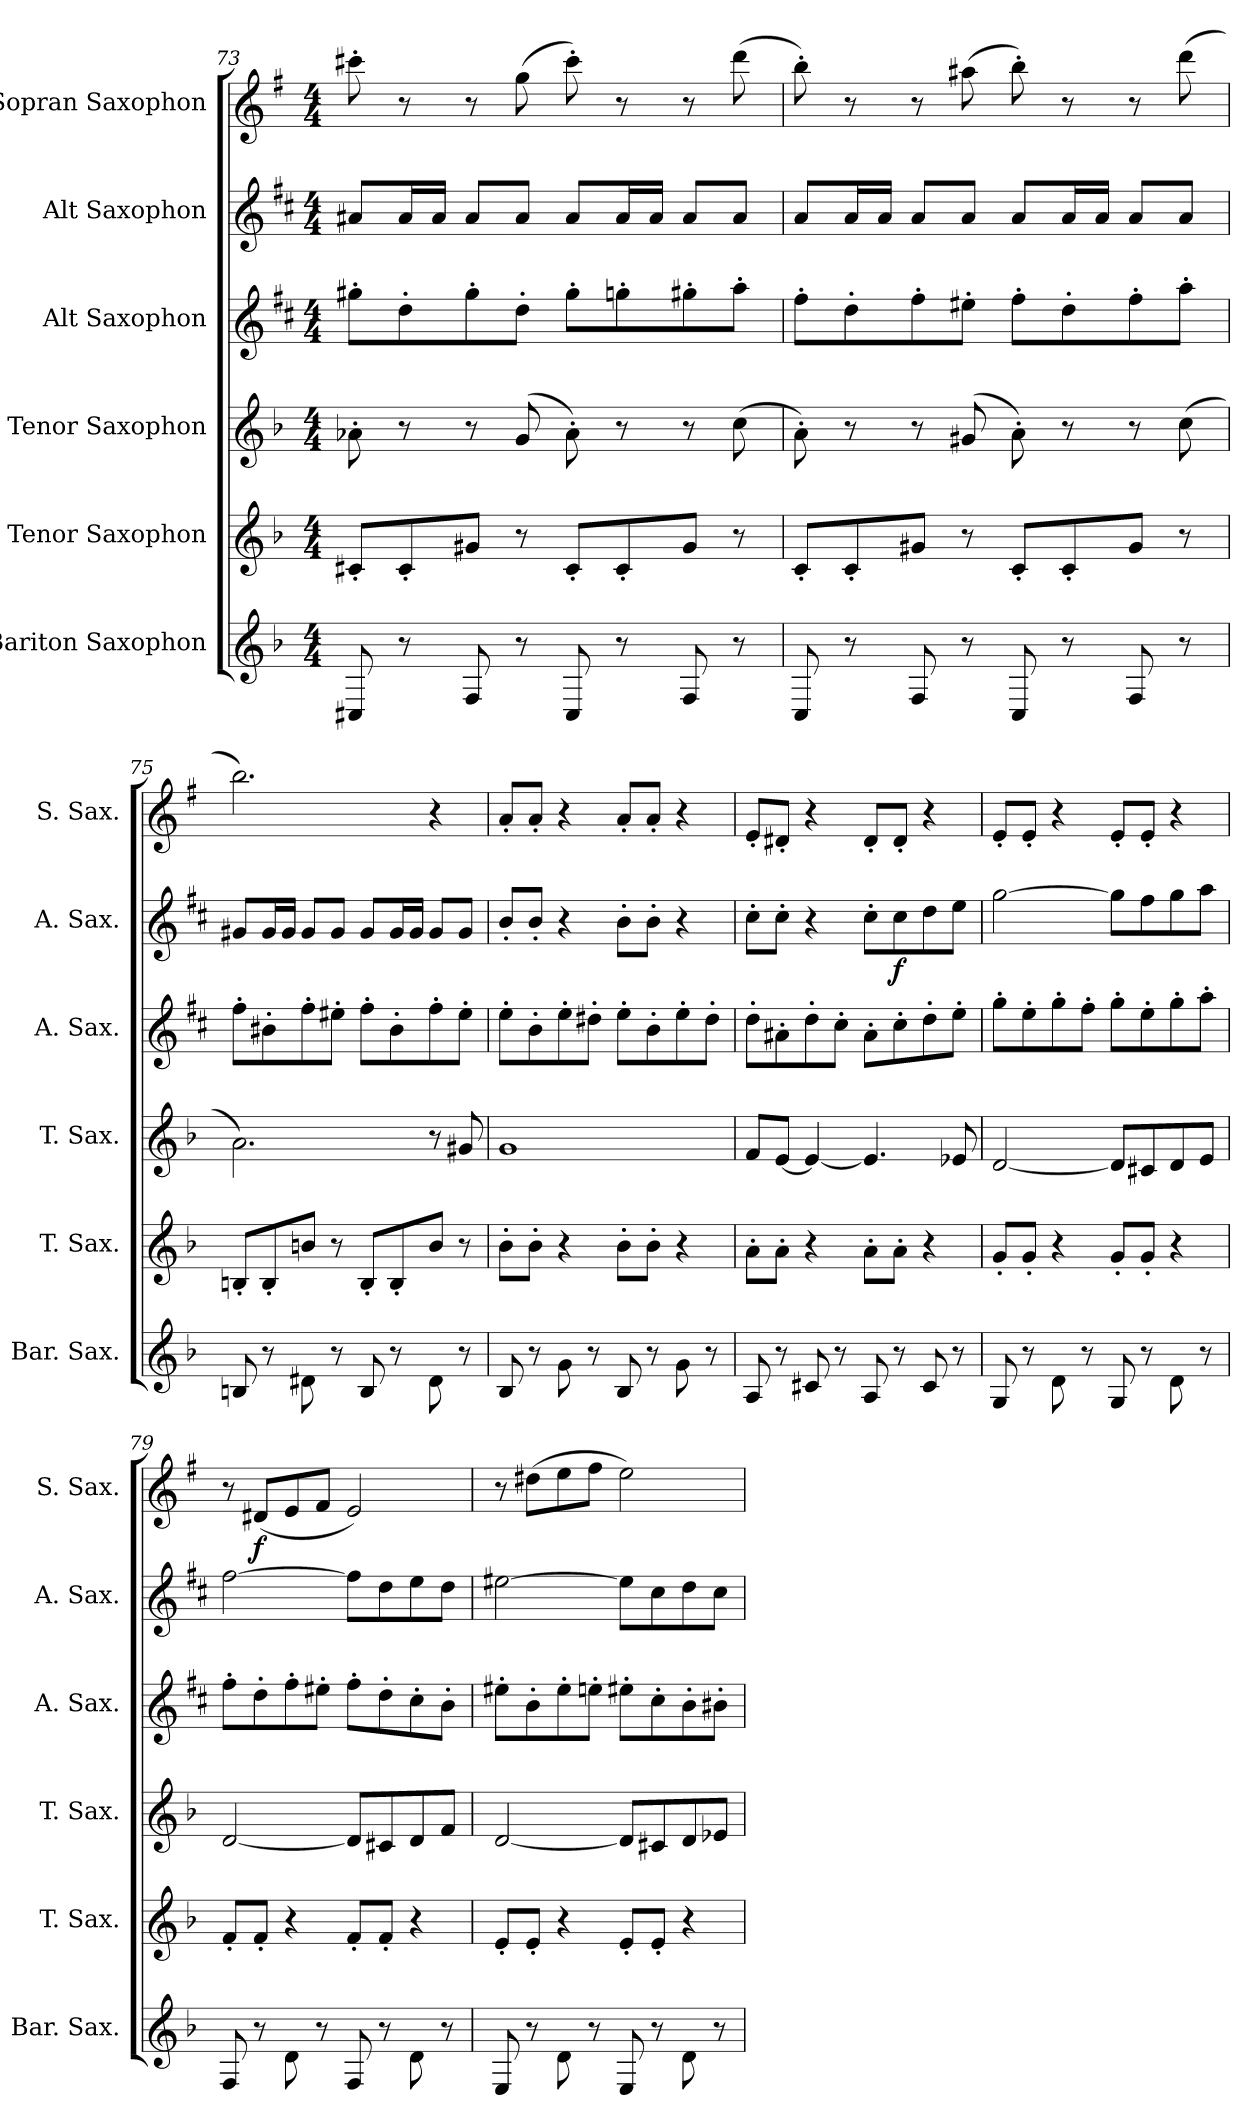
**kern	**kern	**kern	**kern	**kern	**dynam	**kern	**dynam
*part6	*part5	*part4	*part3	*part2	*part2	*part1	*part1
*staff6	*staff5	*staff4	*staff3	*staff2	*staff2	*staff1	*staff1
*I"Bariton Saxophon	*I"Tenor Saxophon	*I"Tenor Saxophon	*I"Alt Saxophon	*I"Alt Saxophon	*	*I"Sopran Saxophon	*
*I'Bar. Sax.	*I'T. Sax.	*I'T. Sax.	*I'A. Sax.	*I'A. Sax.	*	*I'S. Sax.	*
*clefG2	*clefG2	*clefG2	*clefG2	*clefG2	*	*clefG2	*
*ITrd12c21	*ITrd8c14	*ITrd8c14	*ITrd5c9	*ITrd5c9	*	*ITrd1c2	*
*k[b-]	*k[b-]	*k[b-]	*k[b-]	*k[b-]	*	*k[b-]	*
*M4/4	*M4/4	*M4/4	*M4/4	*M4/4	*	*M4/4	*
=73	=73	=73	=73	=73	=73	=73	=73
8CC#X/	8C#X'/L	8A-X'\	8bn'\L	8c#X/L	.	8bbn'\	.
8r	8C#'/	8r	8f'\	16c#/L	.	8r	.
.	.	.	.	16c#/JJ	.	.	.
8FF/	8G#X/J	8r	8b'\	8c#/L	.	8r	.
8r	8r	(>8G/	8f'\J	8c#/J	.	(>8ff\	.
8CC#/	8C#'/L	8A-'\)	8b'\L	8c#/L	.	8bb'\)	.
8r	8C#'/	8r	8b-X'\	16c#/L	.	8r	.
.	.	.	.	16c#/JJ	.	.	.
8FF/	8G#/J	8r	8bn'\	8c#/L	.	8r	.
8r	8r	(>8c\	8cc'\J	8c#/J	.	(>8ccc\	.
!!LO:PB:g=z
=74	=74	=74	=74	=74	=74	=74	=74
8CC/	8C'/L	8A'\)	8a'\L	8c/L	.	8aa'\)	.
8r	8C'/	8r	8f'\	16c/L	.	8r	.
.	.	.	.	16c/JJ	.	.	.
8FF/	8G#X/J	8r	8a'\	8c/L	.	8r	.
8r	8r	(>8G#X/	8g#X'\J	8c/J	.	(>8gg#X\	.
8CC/	8C'/L	8A'\)	8a'\L	8c/L	.	8aa'\)	.
8r	8C'/	8r	8f'\	16c/L	.	8r	.
.	.	.	.	16c/JJ	.	.	.
8FF/	8G#/J	8r	8a'\	8c/L	.	8r	.
8r	8r	(>8c\	8cc'\J	8c/J	.	(>8ccc\	.
=75	=75	=75	=75	=75	=75	=75	=75
8BBn/	8BBn'/L	2.A\)	8a'\L	8Bn/L	.	2.aa\)	.
8r	8BB'/	.	8d#X'\	16B/L	.	.	.
.	.	.	.	16B/JJ	.	.	.
8D#X\	8Bn/J	.	8a'\	8B/L	.	.	.
8r	8r	.	8g#X'\J	8B/J	.	.	.
8BB/	8BB'/L	.	8a'\L	8B/L	.	.	.
8r	8BB'/	.	8d#'\	16B/L	.	.	.
.	.	.	.	16B/JJ	.	.	.
8D#\	8B/J	8r	8a'\	8B/L	.	4r	.
8r	8r	8G#X/	8g#'\J	8B/J	.	.	.
=76	=76	=76	=76	=76	=76	=76	=76
8BB-/	8B-'\L	1G	8g'\L	8d'/L	.	8g'/L	.
8r	8B-'\J	.	8d'\	8d'/J	.	8g'/J	.
8G\	4r	.	8g'\	4r	.	4r	.
8r	.	.	8f#X'\J	.	.	.	.
8BB-/	8B-'\L	.	8g'\L	8d'\L	.	8g'/L	.
8r	8B-'\J	.	8d'\	8d'\J	.	8g'/J	.
8G\	4r	.	8g'\	4r	.	4r	.
8r	.	.	8f#'\J	.	.	.	.
!!LO:LB:g=z
=77	=77	=77	=77	=77	=77	=77	=77
8AA/	8A'\L	8F/L	8f'\L	8e'\L	.	8d'/L	.
8r	8A'\J	[8E/J	8c#X'\	8e'\J	.	8c#X'/J	.
8C#X/	4r	4E/_	8f'\	4r	.	4r	.
8r	.	.	8e'\J	.	.	.	.
8AA/	8A'\L	4.E/]	8c#'\L	8e'\L	.	8c#'/L	.
!	!	!	!	!	!LO:DY:b	!	!
8r	8A'\J	.	8e'\	8e\	f	8c#'/J	.
8C#/	4r	.	8f'\	8f\	.	4r	.
8r	.	8E-X/	8g'\J	8g\J	.	.	.
=78	=78	=78	=78	=78	=78	=78	=78
8GG/	8G'/L	[2D/	8b-'\L	[2b-\	.	8d'/L	.
8r	8G'/J	.	8g'\	.	.	8d'/J	.
8D\	4r	.	8b-'\	.	.	4r	.
8r	.	.	8a'\J	.	.	.	.
8GG/	8G'/L	8D/L]	8b-'\L	8b-\L]	.	8d'/L	.
8r	8G'/J	8C#X/	8g'\	8a\	.	8d'/J	.
8D\	4r	8D/	8b-'\	8b-\	.	4r	.
8r	.	8E/J	8cc'\J	8cc\J	.	.	.
=79	=79	=79	=79	=79	=79	=79	=79
8FF/	8F'/L	[2D/	8a'\L	[2a\	.	8r	.
!	!	!	!	!	!	!	!LO:DY:b
8r	8F'/J	.	8f'\	.	.	(<8c#X/L	f
8D\	4r	.	8a'\	.	.	8d/	.
8r	.	.	8g#X'\J	.	.	8e/J	.
8FF/	8F'/L	8D/L]	8a'\L	8a\L]	.	2d/)	.
8r	8F'/J	8C#X/	8f'\	8f\	.	.	.
8D\	4r	8D/	8e'\	8g\	.	.	.
8r	.	8F/J	8d'\J	8f\J	.	.	.
!!LO:PB:g=z
=80	=80	=80	=80	=80	=80	=80	=80
8EE/	8E'/L	[2D/	8g#X'\L	[2g#X\	.	8r	.
8r	8E'/J	.	8d'\	.	.	(>8cc#X\L	.
8D\	4r	.	8g#'\	.	.	8dd\	.
8r	.	.	8gn'\J	.	.	8ee\J	.
8EE/	8E'/L	8D/L]	8g#X'\L	8g#\L]	.	2dd\)	.
8r	8E'/J	8C#X/	8e'\	8e\	.	.	.
8D\	4r	8D/	8d'\	8f\	.	.	.
8r	.	8E-X/J	8d#X'\J	8e\J	.	.	.
=	=	=	=	=	=	=	=
*-	*-	*-	*-	*-	*-	*-	*-
